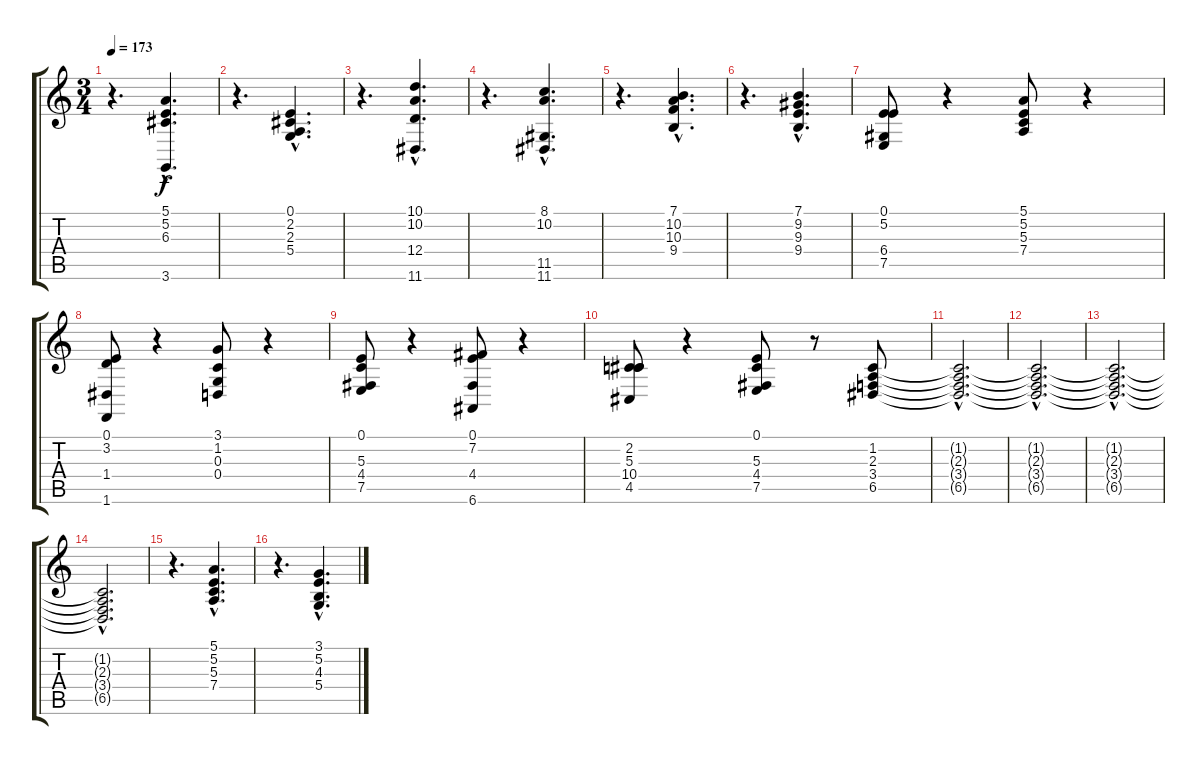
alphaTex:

\track "" {instrument tangoaccordion}
\staff {score tabs}
\tuning (E4 B3 G3 D3 A2 E2) {hide}
\ts (3 4)
\tempo 173
\clef g2
\ks c
r.4{d dy f} (5.1{hac} 5.2{hac} 6.3{hac} 3.6{hac}).4{d} |
r.4{d} (0.1{hac} 2.2{hac} 2.3{hac} 5.4{hac}).4{d} |
r.4{d} (10.1{hac} 10.2{hac} 12.4{hac} 11.6{hac}).4{d} |
r.4{d} (8.1{hac} 10.2{hac} 11.5{hac} 11.6{hac}).4{d} |
r.4{d} (7.1{hac} 10.2{hac} 10.3{hac} 9.4{hac}).4{d} |
r.4{d} (7.1{hac} 9.2{hac} 9.3{hac} 9.4{hac}).4{d} |
(0.1 5.2 6.4 7.5).8 r.4 (5.1 5.2 5.3 7.4).8 r.4 |
(0.1 3.2 1.4 1.6).8 r.4 (3.1 1.2 0.3 0.4).8 r.4 |
(0.1 5.3 4.4 7.5).8 r.4 (0.1 7.2 4.4 6.6).8 r.4 |
(2.2 5.3 10.4 4.5).8 r.4 (0.1 5.3 4.4 7.5).8 r.8 (1.2 2.3 3.4 6.5).8 |
(1.2{hac t} 2.3{hac t} 3.4{hac t} 6.5{hac t}).2{d} |
(1.2{hac t} 2.3{hac t} 3.4{hac t} 6.5{hac t}).2{d} |
(1.2{hac t} 2.3{hac t} 3.4{hac t} 6.5{hac t}).2{d} |
(1.2{hac t} 2.3{hac t} 3.4{hac t} 6.5{hac t}).2{d} |
r.4{d} (5.1{hac} 5.2{hac} 5.3{hac} 7.4{hac}).4{d} |
r.4{d} (3.1{hac} 5.2{hac} 4.3{hac} 5.4{hac}).4{d}
